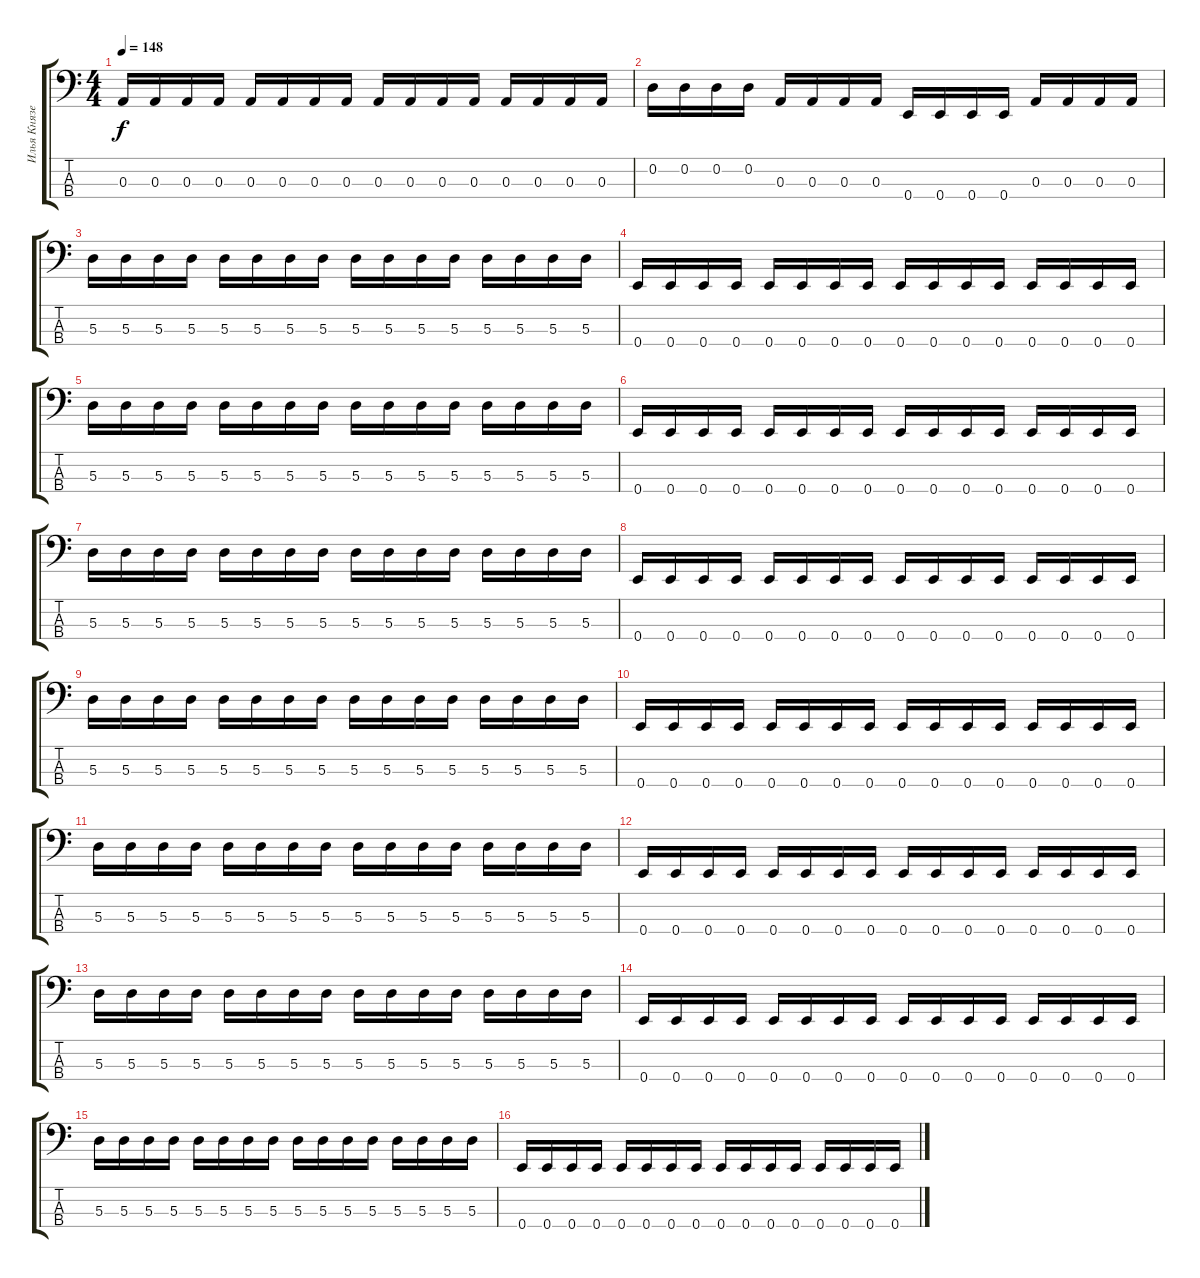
\track ("Илья Князев" "Илья Князе") {instrument electricbasspick}
\staff {score tabs}
\tuning (G2 D2 A1 E1) {hide}
\ts (4 4)
\tempo 148
\clef f4
\ks c
0.3.16{dy f} 0.3.16 0.3.16 0.3.16 0.3.16 0.3.16 0.3.16 0.3.16 0.3.16 0.3.16 0.3.16 0.3.16 0.3.16 0.3.16 0.3.16 0.3.16 |
0.2.16 0.2.16 0.2.16 0.2.16 0.3.16 0.3.16 0.3.16 0.3.16 0.4.16 0.4.16 0.4.16 0.4.16 0.3.16 0.3.16 0.3.16 0.3.16 |
5.3.16 5.3.16 5.3.16 5.3.16 5.3.16 5.3.16 5.3.16 5.3.16 5.3.16 5.3.16 5.3.16 5.3.16 5.3.16 5.3.16 5.3.16 5.3.16 |
0.4.16 0.4.16 0.4.16 0.4.16 0.4.16 0.4.16 0.4.16 0.4.16 0.4.16 0.4.16 0.4.16 0.4.16 0.4.16 0.4.16 0.4.16 0.4.16 |
5.3.16 5.3.16 5.3.16 5.3.16 5.3.16 5.3.16 5.3.16 5.3.16 5.3.16 5.3.16 5.3.16 5.3.16 5.3.16 5.3.16 5.3.16 5.3.16 |
0.4.16 0.4.16 0.4.16 0.4.16 0.4.16 0.4.16 0.4.16 0.4.16 0.4.16 0.4.16 0.4.16 0.4.16 0.4.16 0.4.16 0.4.16 0.4.16 |
5.3.16 5.3.16 5.3.16 5.3.16 5.3.16 5.3.16 5.3.16 5.3.16 5.3.16 5.3.16 5.3.16 5.3.16 5.3.16 5.3.16 5.3.16 5.3.16 |
0.4.16 0.4.16 0.4.16 0.4.16 0.4.16 0.4.16 0.4.16 0.4.16 0.4.16 0.4.16 0.4.16 0.4.16 0.4.16 0.4.16 0.4.16 0.4.16 |
5.3.16 5.3.16 5.3.16 5.3.16 5.3.16 5.3.16 5.3.16 5.3.16 5.3.16 5.3.16 5.3.16 5.3.16 5.3.16 5.3.16 5.3.16 5.3.16 |
0.4.16 0.4.16 0.4.16 0.4.16 0.4.16 0.4.16 0.4.16 0.4.16 0.4.16 0.4.16 0.4.16 0.4.16 0.4.16 0.4.16 0.4.16 0.4.16 |
5.3.16 5.3.16 5.3.16 5.3.16 5.3.16 5.3.16 5.3.16 5.3.16 5.3.16 5.3.16 5.3.16 5.3.16 5.3.16 5.3.16 5.3.16 5.3.16 |
0.4.16 0.4.16 0.4.16 0.4.16 0.4.16 0.4.16 0.4.16 0.4.16 0.4.16 0.4.16 0.4.16 0.4.16 0.4.16 0.4.16 0.4.16 0.4.16 |
5.3.16 5.3.16 5.3.16 5.3.16 5.3.16 5.3.16 5.3.16 5.3.16 5.3.16 5.3.16 5.3.16 5.3.16 5.3.16 5.3.16 5.3.16 5.3.16 |
0.4.16 0.4.16 0.4.16 0.4.16 0.4.16 0.4.16 0.4.16 0.4.16 0.4.16 0.4.16 0.4.16 0.4.16 0.4.16 0.4.16 0.4.16 0.4.16 |
5.3.16 5.3.16 5.3.16 5.3.16 5.3.16 5.3.16 5.3.16 5.3.16 5.3.16 5.3.16 5.3.16 5.3.16 5.3.16 5.3.16 5.3.16 5.3.16 |
0.4.16 0.4.16 0.4.16 0.4.16 0.4.16 0.4.16 0.4.16 0.4.16 0.4.16 0.4.16 0.4.16 0.4.16 0.4.16 0.4.16 0.4.16 0.4.16
